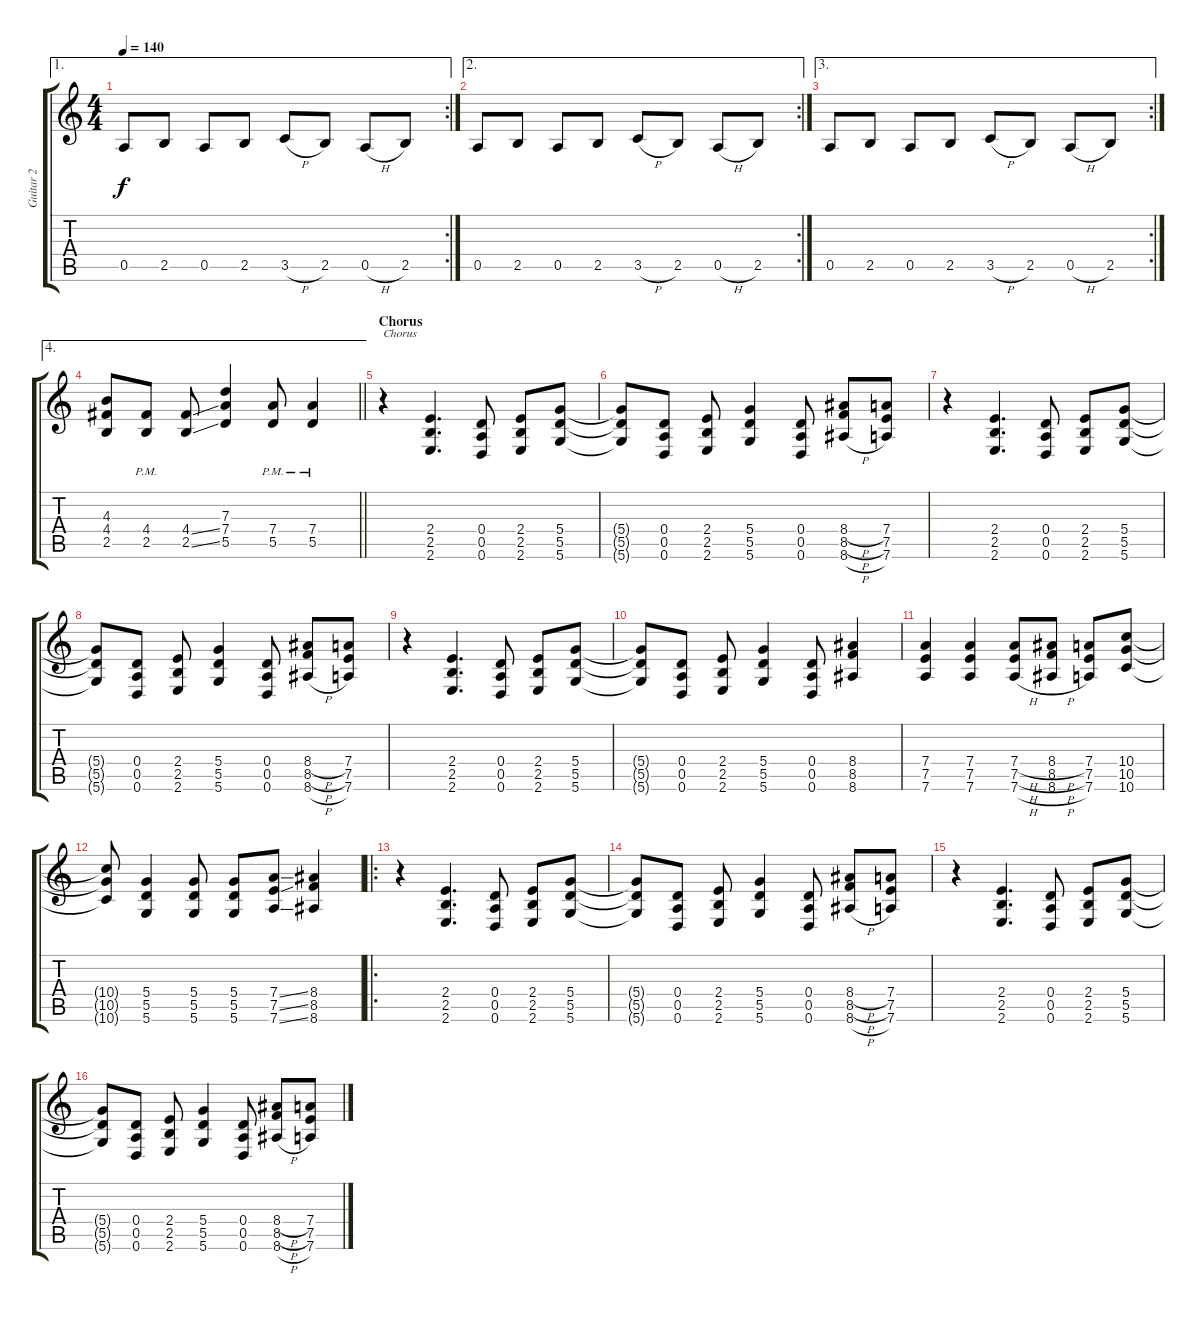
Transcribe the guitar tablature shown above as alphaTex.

\track ("Guitar 2" "Guitar 2") {instrument distortionguitar}
\staff {score tabs}
\tuning (E4 B3 G3 D3 A2 D2) {hide}
\ae 1
\rc 2
\ts (4 4)
\tempo 140
\clef g2
\ks c
0.5.8{dy f} 2.5.8 0.5.8 2.5.8 3.5{h}.8 2.5.8 0.5{h}.8 2.5.8 |
\ae 2
\rc 2
0.5.8 2.5.8 0.5.8 2.5.8 3.5{h}.8 2.5.8 0.5{h}.8 2.5.8 |
\ae 3
\rc 2
0.5.8 2.5.8 0.5.8 2.5.8 3.5{h}.8 2.5.8 0.5{h}.8 2.5.8 |
\ae 4
\barLineRight lightlight
(4.3 4.4 2.5).8 (4.4{pm} 2.5{pm}).8 (4.4{ss} 2.5{ss}).8 (7.3 7.4 5.5).4 (7.4{pm} 5.5{pm}).8 (7.4{pm} 5.5{pm}).4 |
\section ("" "Chorus")
r.4{txt "Chorus"} (2.4 2.5 2.6).4{d} (0.4 0.5 0.6).8 (2.4 2.5 2.6).8 (5.4 5.5 5.6).8 |
(5.4{t} 5.5{t} 5.6{t}).8 (0.4 0.5 0.6).8 (2.4 2.5 2.6).8 (5.4 5.5 5.6).4 (0.4 0.5 0.6).8 (8.4{h} 8.5{h} 8.6{h}).8 (7.4 7.5 7.6).8 |
r.4 (2.4 2.5 2.6).4{d} (0.4 0.5 0.6).8 (2.4 2.5 2.6).8 (5.4 5.5 5.6).8 |
(5.4{t} 5.5{t} 5.6{t}).8 (0.4 0.5 0.6).8 (2.4 2.5 2.6).8 (5.4 5.5 5.6).4 (0.4 0.5 0.6).8 (8.4{h} 8.5{h} 8.6{h}).8 (7.4 7.5 7.6).8 |
r.4 (2.4 2.5 2.6).4{d} (0.4 0.5 0.6).8 (2.4 2.5 2.6).8 (5.4 5.5 5.6).8 |
(5.4{t} 5.5{t} 5.6{t}).8 (0.4 0.5 0.6).8 (2.4 2.5 2.6).8 (5.4 5.5 5.6).4 (0.4 0.5 0.6).8 (8.4 8.5 8.6).4 |
(7.4 7.5 7.6).4 (7.4 7.5 7.6).4 (7.4{h} 7.5{h} 7.6{h}).8 (8.4{h} 8.5{h} 8.6{h}).8 (7.4 7.5 7.6).8 (10.4 10.5 10.6).8 |
(10.4{t} 10.5{t} 10.6{t}).8 (5.4 5.5 5.6).4 (5.4 5.5 5.6).8 (5.4 5.5 5.6).8 (7.4{ss} 7.5{ss} 7.6{ss}).8 (8.4 8.5 8.6).4 |
\ro
r.4 (2.4 2.5 2.6).4{d} (0.4 0.5 0.6).8 (2.4 2.5 2.6).8 (5.4 5.5 5.6).8 |
(5.4{t} 5.5{t} 5.6{t}).8 (0.4 0.5 0.6).8 (2.4 2.5 2.6).8 (5.4 5.5 5.6).4 (0.4 0.5 0.6).8 (8.4{h} 8.5{h} 8.6{h}).8 (7.4 7.5 7.6).8 |
r.4 (2.4 2.5 2.6).4{d} (0.4 0.5 0.6).8 (2.4 2.5 2.6).8 (5.4 5.5 5.6).8 |
(5.4{t} 5.5{t} 5.6{t}).8 (0.4 0.5 0.6).8 (2.4 2.5 2.6).8 (5.4 5.5 5.6).4 (0.4 0.5 0.6).8 (8.4{h} 8.5{h} 8.6{h}).8 (7.4 7.5 7.6).8
